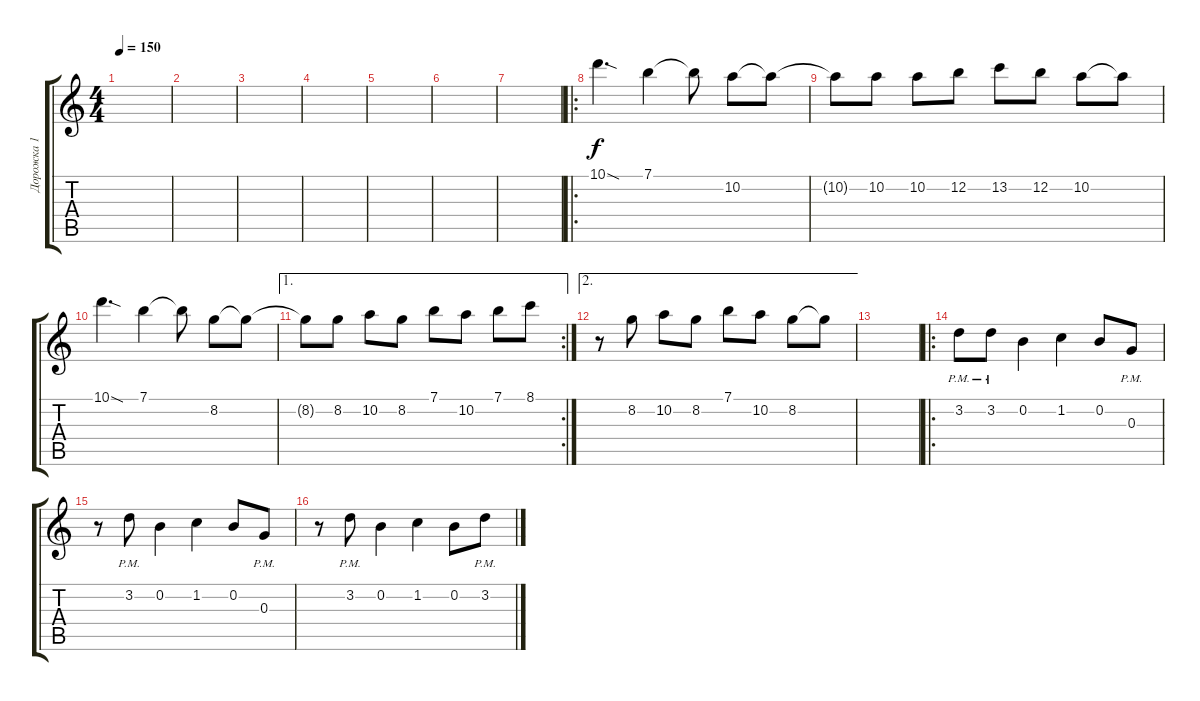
\track ("Дорожка 1" "Дорожка 1") {instrument distortionguitar}
\staff {score tabs}
\tuning (E4 B3 G3 D3 A2 E2) {hide}
\ts (4 4)
\tempo 150
\clef g2
\ks c
|
|
|
|
|
|
|
\ro
10.1{sod}.4{d} 7.1.4 7.1{t}.8 10.2.8 10.2{t}.8 |
10.2{t}.8 10.2.8 10.2.8 12.2.8 13.2.8 12.2.8 10.2.8 10.2{t}.8 |
10.1{sod}.4{d} 7.1.4 7.1{t}.8 8.2.8 8.2{t}.8 |
\ae 1
\rc 2
8.2{t}.8 8.2.8 10.2.8 8.2.8 7.1.8 10.2.8 7.1.8 8.1.8 |
\ae 2
r.8 8.2.8 10.2.8 8.2.8 7.1.8 10.2.8 8.2.8 8.2{t}.8 |
|
\ro
3.2{pm}.8 3.2{pm}.8 0.2.4 1.2.4 0.2.8 0.3{pm}.8 |
r.8 3.2{pm}.8 0.2.4 1.2.4 0.2.8 0.3{pm}.8 |
r.8 3.2{pm}.8 0.2.4 1.2.4 0.2.8 3.2{pm}.8
